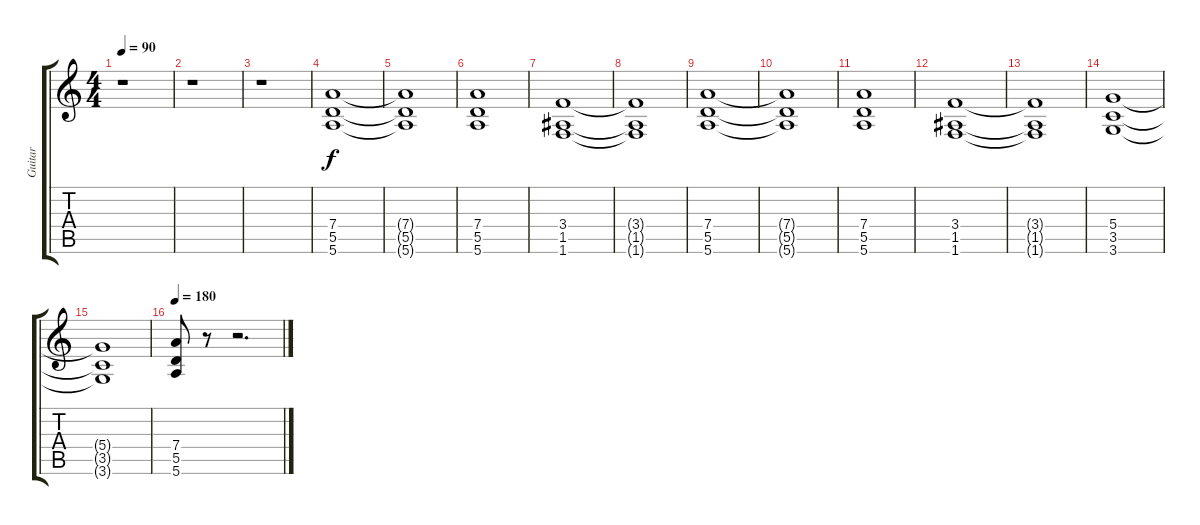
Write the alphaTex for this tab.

\track ("Guitar" "Guitar") {instrument distortionguitar}
\staff {score tabs}
\tuning (E4 B3 G3 D3 A2 E2) {hide}
\ts (4 4)
\tempo 90
\clef g2
\ks c
r.1{dy f} |
r.1 |
r.1 |
(7.4 5.5 5.6).1 |
(7.4{t} 5.5{t} 5.6{t}).1 |
(7.4 5.5 5.6).1 |
(3.4 1.5 1.6).1 |
(3.4{t} 1.5{t} 1.6{t}).1 |
(7.4 5.5 5.6).1 |
(7.4{t} 5.5{t} 5.6{t}).1 |
(7.4 5.5 5.6).1 |
(3.4 1.5 1.6).1 |
(3.4{t} 1.5{t} 1.6{t}).1 |
(5.4 3.5 3.6).1 |
(5.4{t} 3.5{t} 3.6{t}).1 |
\tempo 180
(7.4 5.5 5.6).8 r.8 r.2{d}
